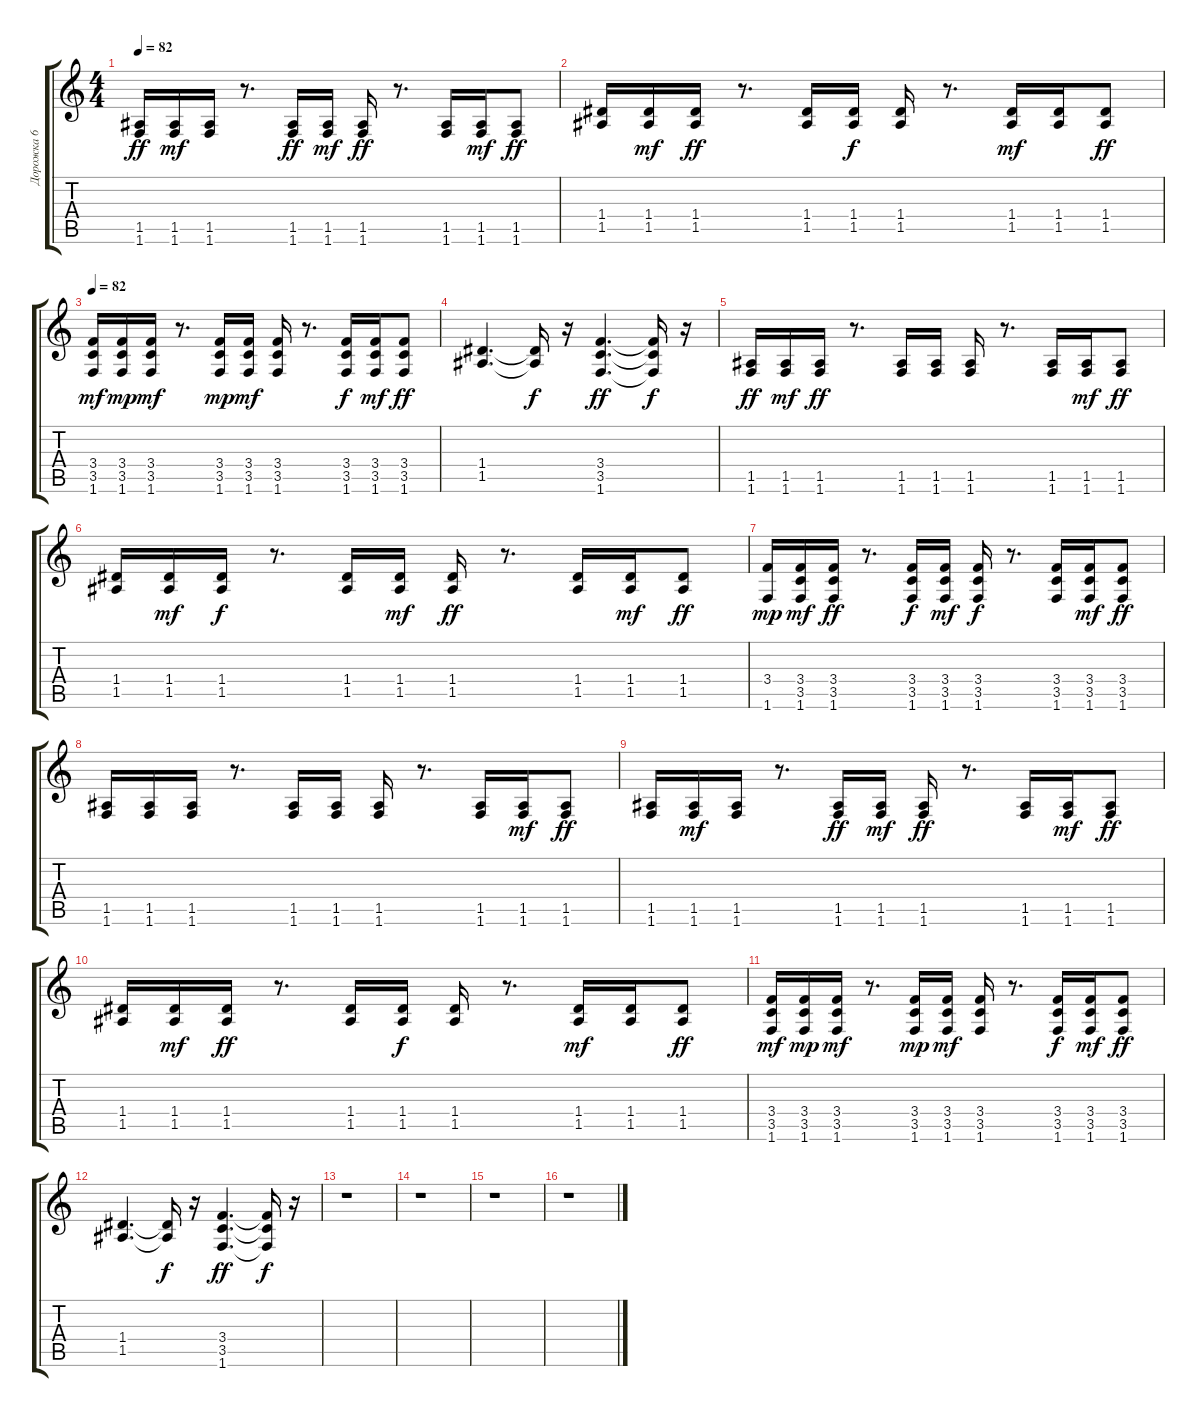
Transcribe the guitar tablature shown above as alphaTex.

\track ("Дорожка 6" "Дорожка 6") {instrument overdrivenguitar}
\staff {score tabs}
\tuning (E4 B3 G3 D3 A2 E2) {hide}
\ts (4 4)
\tempo 82
\clef g2
\ks c
(1.5 1.6).16{dy ff} (1.5 1.6).16{dy mf} (1.5 1.6).16 r.8{d} (1.5 1.6).16{dy ff} (1.5 1.6).16{dy mf} (1.5 1.6).16{dy ff} r.8{d} (1.5 1.6).16 (1.5 1.6).16{dy mf} (1.5 1.6).8{dy ff} |
(1.4 1.5).16 (1.4 1.5).16{dy mf} (1.4 1.5).16{dy ff} r.8{d} (1.4 1.5).16 (1.4 1.5).16{dy f} (1.4 1.5).16 r.8{d} (1.4 1.5).16{dy mf} (1.4 1.5).16 (1.4 1.5).8{dy ff} |
\tempo 82
(3.4 3.5 1.6).16{dy mf} (3.4 3.5 1.6).16{dy mp} (3.4 3.5 1.6).16{dy mf} r.8{d} (3.4 3.5 1.6).16{dy mp} (3.4 3.5 1.6).16{dy mf} (3.4 3.5 1.6).16 r.8{d} (3.4 3.5 1.6).16{dy f} (3.4 3.5 1.6).16{dy mf} (3.4 3.5 1.6).8{dy ff} |
(1.4 1.5).4{d} (1.4{t} 1.5{t}).16{dy f} r.16 (3.4 3.5 1.6).4{d dy ff} (3.4{t} 3.5{t} 1.6{t}).16{dy f} r.16 |
(1.5 1.6).16{dy ff} (1.5 1.6).16{dy mf} (1.5 1.6).16{dy ff} r.8{d} (1.5 1.6).16 (1.5 1.6).16 (1.5 1.6).16 r.8{d} (1.5 1.6).16 (1.5 1.6).16{dy mf} (1.5 1.6).8{dy ff} |
(1.4 1.5).16 (1.4 1.5).16{dy mf} (1.4 1.5).16{dy f} r.8{d} (1.4 1.5).16 (1.4 1.5).16{dy mf} (1.4 1.5).16{dy ff} r.8{d} (1.4 1.5).16 (1.4 1.5).16{dy mf} (1.4 1.5).8{dy ff} |
(3.4 1.6).16{dy mp} (3.4 3.5 1.6).16{dy mf} (3.4 3.5 1.6).16{dy ff} r.8{d} (3.4 3.5 1.6).16{dy f} (3.4 3.5 1.6).16{dy mf} (3.4 3.5 1.6).16{dy f} r.8{d} (3.4 3.5 1.6).16 (3.4 3.5 1.6).16{dy mf} (3.4 3.5 1.6).8{dy ff} |
(1.5 1.6).16 (1.5 1.6).16 (1.5 1.6).16 r.8{d} (1.5 1.6).16 (1.5 1.6).16 (1.5 1.6).16 r.8{d} (1.5 1.6).16 (1.5 1.6).16{dy mf} (1.5 1.6).8{dy ff} |
(1.5 1.6).16 (1.5 1.6).16{dy mf} (1.5 1.6).16 r.8{d} (1.5 1.6).16{dy ff} (1.5 1.6).16{dy mf} (1.5 1.6).16{dy ff} r.8{d} (1.5 1.6).16 (1.5 1.6).16{dy mf} (1.5 1.6).8{dy ff} |
(1.4 1.5).16 (1.4 1.5).16{dy mf} (1.4 1.5).16{dy ff} r.8{d} (1.4 1.5).16 (1.4 1.5).16{dy f} (1.4 1.5).16 r.8{d} (1.4 1.5).16{dy mf} (1.4 1.5).16 (1.4 1.5).8{dy ff} |
(3.4 3.5 1.6).16{dy mf} (3.4 3.5 1.6).16{dy mp} (3.4 3.5 1.6).16{dy mf} r.8{d} (3.4 3.5 1.6).16{dy mp} (3.4 3.5 1.6).16{dy mf} (3.4 3.5 1.6).16 r.8{d} (3.4 3.5 1.6).16{dy f} (3.4 3.5 1.6).16{dy mf} (3.4 3.5 1.6).8{dy ff} |
(1.4 1.5).4{d} (1.4{t} 1.5{t}).16{dy f} r.16 (3.4 3.5 1.6).4{d dy ff} (3.4{t} 3.5{t} 1.6{t}).16{dy f} r.16 |
r.1 |
r.1 |
r.1 |
r.1
